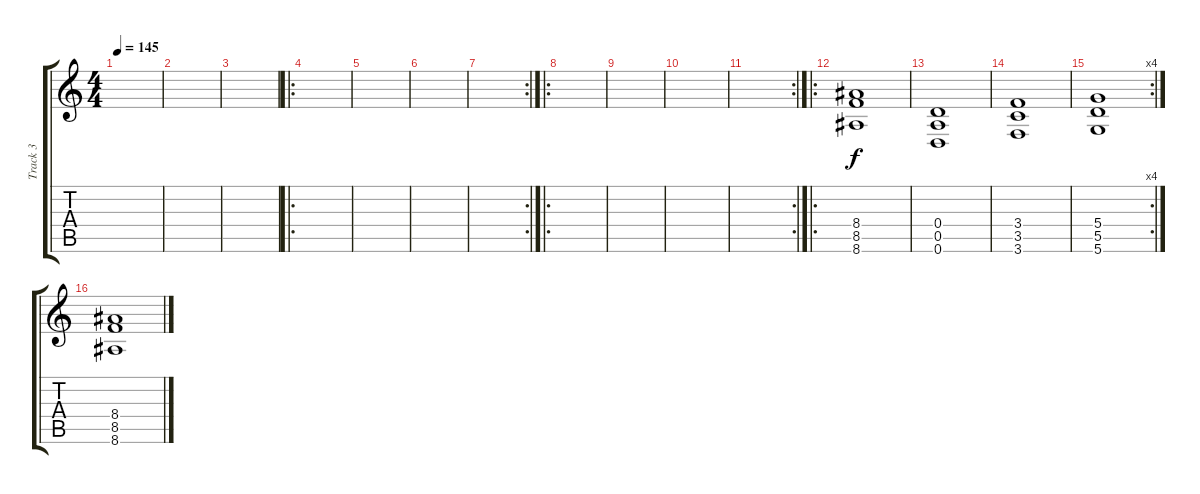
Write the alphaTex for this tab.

\track ("Track 3" "Track 3") {instrument overdrivenguitar}
\staff {score tabs}
\tuning (E4 B3 G3 D3 A2 D2) {hide}
\ts (4 4)
\tempo 145
\clef g2
\ks c
|
|
|
\ro
|
|
|
\rc 2
|
\ro
|
|
|
\rc 2
|
\ro
(8.4 8.5 8.6).1 |
(0.4 0.5 0.6).1 |
(3.4 3.5 3.6).1 |
\rc 4
(5.4 5.5 5.6).1 |
(8.4 8.5 8.6).1
